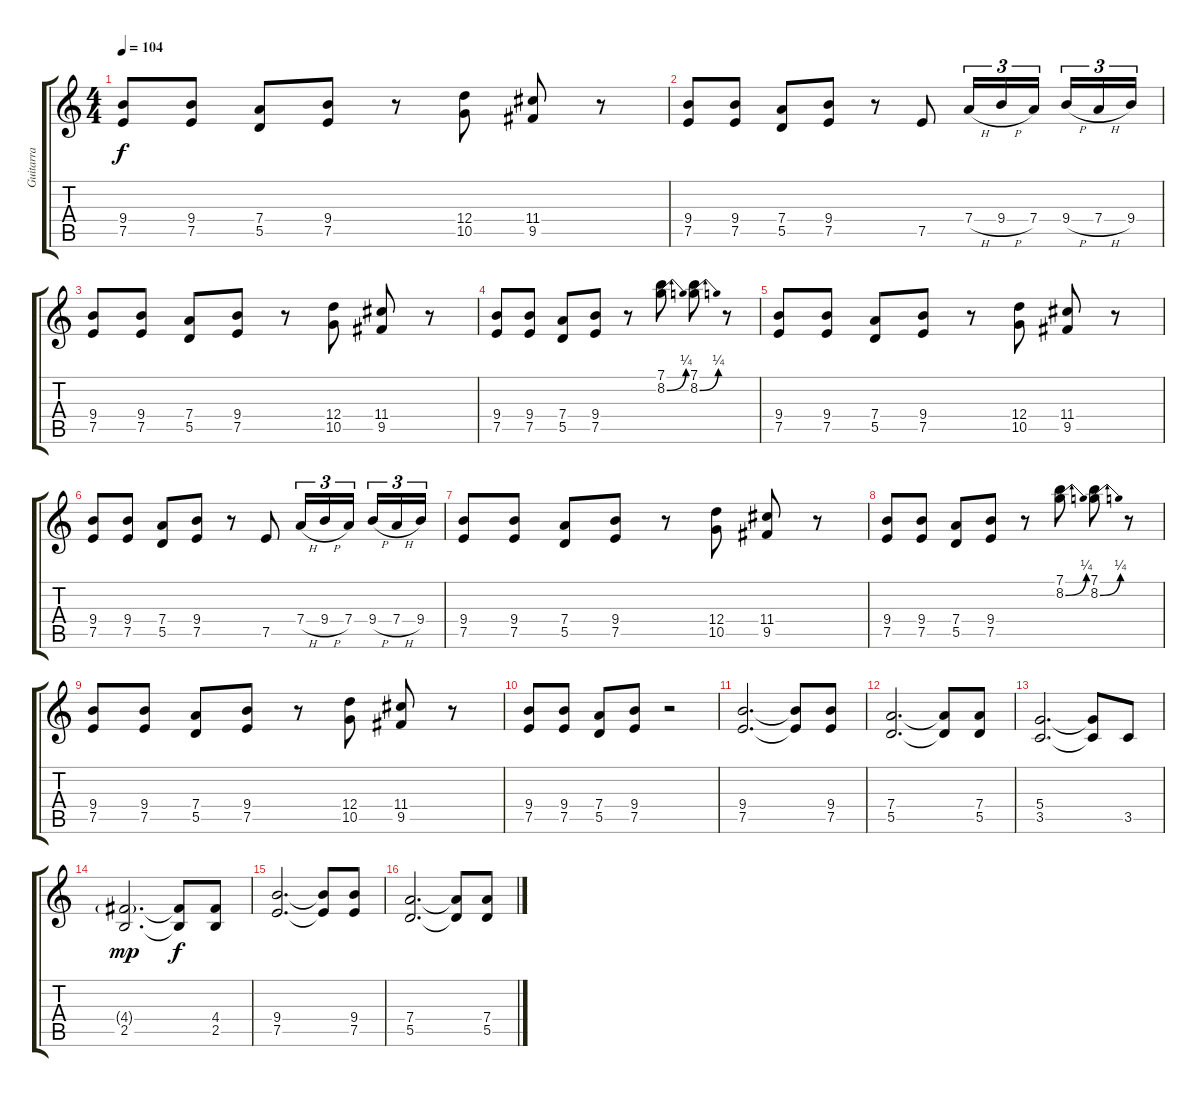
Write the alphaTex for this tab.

\track ("Guitarra" "Guitarra") {instrument distortionguitar}
\staff {score tabs}
\tuning (E4 B3 G3 D3 A2 E2) {hide}
\ts (4 4)
\tempo 104
\clef g2
\ks c
(9.4 7.5).8{dy f} (9.4 7.5).8 (7.4 5.5).8 (9.4 7.5).8 r.8 (12.4 10.5).8 (11.4 9.5).8 r.8 |
(9.4 7.5).8 (9.4 7.5).8 (7.4 5.5).8 (9.4 7.5).8 r.8 7.5.8 7.4{h}.16{tu (3 2)} 9.4{h}.16{tu (3 2)} 7.4.16{tu (3 2) beam splitsecondary} 9.4{h}.16{tu (3 2)} 7.4{h}.16{tu (3 2)} 9.4.16{tu (3 2)} |
(9.4 7.5).8 (9.4 7.5).8 (7.4 5.5).8 (9.4 7.5).8 r.8 (12.4 10.5).8 (11.4 9.5).8 r.8 |
(9.4 7.5).8 (9.4 7.5).8 (7.4 5.5).8 (9.4 7.5).8 r.8 (7.1 8.2{be (bend 0 0 60 1)}).8 (7.1 8.2{be (bend 0 0 60 1)}).8 r.8 |
(9.4 7.5).8 (9.4 7.5).8 (7.4 5.5).8 (9.4 7.5).8 r.8 (12.4 10.5).8 (11.4 9.5).8 r.8 |
(9.4 7.5).8 (9.4 7.5).8 (7.4 5.5).8 (9.4 7.5).8 r.8 7.5.8 7.4{h}.16{tu (3 2)} 9.4{h}.16{tu (3 2)} 7.4.16{tu (3 2) beam splitsecondary} 9.4{h}.16{tu (3 2)} 7.4{h}.16{tu (3 2)} 9.4.16{tu (3 2)} |
(9.4 7.5).8 (9.4 7.5).8 (7.4 5.5).8 (9.4 7.5).8 r.8 (12.4 10.5).8 (11.4 9.5).8 r.8 |
(9.4 7.5).8 (9.4 7.5).8 (7.4 5.5).8 (9.4 7.5).8 r.8 (7.1 8.2{be (bend 0 0 60 1)}).8 (7.1 8.2{be (bend 0 0 60 1)}).8 r.8 |
(9.4 7.5).8 (9.4 7.5).8 (7.4 5.5).8 (9.4 7.5).8 r.8 (12.4 10.5).8 (11.4 9.5).8 r.8 |
(9.4 7.5).8 (9.4 7.5).8 (7.4 5.5).8 (9.4 7.5).8 r.2 |
(9.4 7.5).2{d} (9.4{t} 7.5{t}).8 (9.4 7.5).8 |
(7.4 5.5).2{d} (7.4{t} 5.5{t}).8 (7.4 5.5).8 |
(5.4 3.5).2{d} (5.4{t} 3.5{t}).8 3.5.8 |
(4.4{g} 2.5).2{d dy mp} (4.4{t} 2.5{t}).8{dy f} (4.4 2.5).8 |
(9.4 7.5).2{d} (9.4{t} 7.5{t}).8 (9.4 7.5).8 |
(7.4 5.5).2{d} (7.4{t} 5.5{t}).8 (7.4 5.5).8
